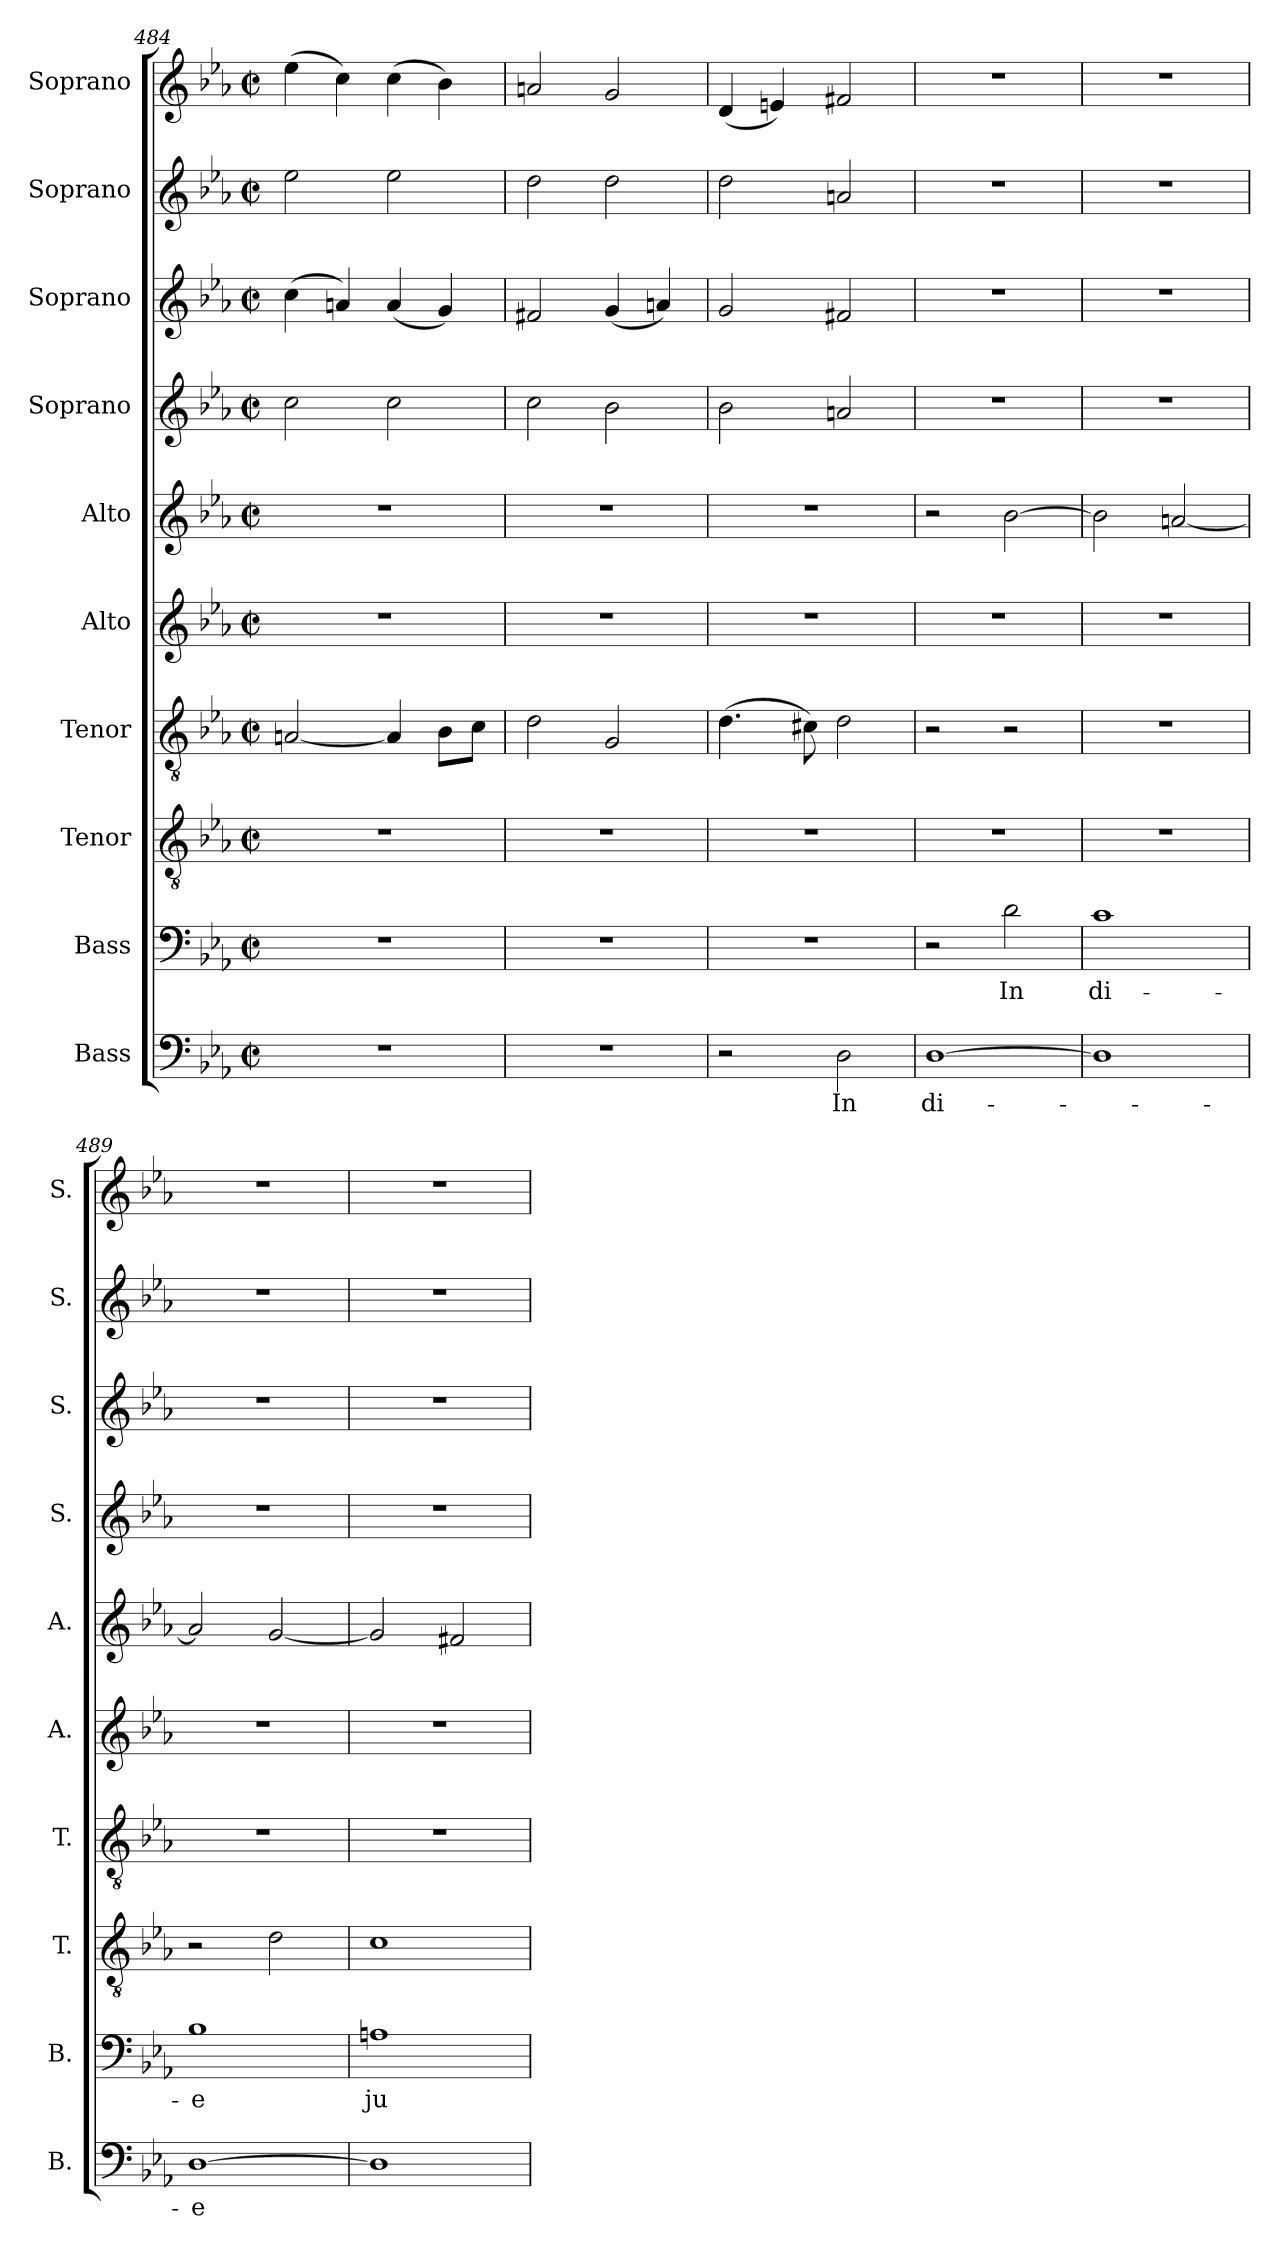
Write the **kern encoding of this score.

**kern	**text	**kern	**text	**kern	**kern	**kern	**kern	**kern	**kern	**kern	**kern
*part10	*part10	*part9	*part9	*part8	*part7	*part6	*part5	*part4	*part3	*part2	*part1
*staff10	*staff10	*staff9	*staff9	*staff8	*staff7	*staff6	*staff5	*staff4	*staff3	*staff2	*staff1
*I"Bass	*	*I"Bass	*	*I"Tenor	*I"Tenor	*I"Alto	*I"Alto	*I"Soprano	*I"Soprano	*I"Soprano	*I"Soprano
*I'B.	*	*I'B.	*	*I'T.	*I'T.	*I'A.	*I'A.	*I'S.	*I'S.	*I'S.	*I'S.
!!LO:PB:g=z
*clefF4	*	*clefF4	*	*clefGv2	*clefGv2	*clefG2	*clefG2	*clefG2	*clefG2	*clefG2	*clefG2
*k[b-e-a-]	*	*k[b-e-a-]	*	*k[b-e-a-]	*k[b-e-a-]	*k[b-e-a-]	*k[b-e-a-]	*k[b-e-a-]	*k[b-e-a-]	*k[b-e-a-]	*k[b-e-a-]
*M4/4	*	*M4/4	*	*M4/4	*M4/4	*M4/4	*M4/4	*M4/4	*M4/4	*M4/4	*M4/4
*met(c|)	*	*met(c|)	*	*met(c|)	*met(c|)	*met(c|)	*met(c|)	*met(c|)	*met(c|)	*met(c|)	*met(c|)
=484	=484	=484	=484	=484	=484	=484	=484	=484	=484	=484	=484
1r	.	1r	.	1r	[2An/	1r	1r	2cc\	(4cc\	2ee-\	(4ee-\
.	.	.	.	.	.	.	.	.	4an/)	.	4cc\)
.	.	.	.	.	4A/]	.	.	2cc\	(4a/	2ee-\	(4cc\
.	.	.	.	.	8B-\L	.	.	.	4g/)	.	4b-\)
.	.	.	.	.	8c\J	.	.	.	.	.	.
=485	=485	=485	=485	=485	=485	=485	=485	=485	=485	=485	=485
1r	.	1r	.	1r	2d\	1r	1r	2cc\	2f#X/	2dd\	2an/
.	.	.	.	.	2G/	.	.	2b-\	(4g/	2dd\	2g/
.	.	.	.	.	.	.	.	.	4an/)	.	.
=486	=486	=486	=486	=486	=486	=486	=486	=486	=486	=486	=486
2r	.	1r	.	1r	(4.d\	1r	1r	2b-\	2g/	2dd\	(4d/
.	.	.	.	.	.	.	.	.	.	.	4en/)
.	.	.	.	.	8c#X\)	.	.	.	.	.	.
2D\	In	.	.	.	2d\	.	.	2an/	2f#X/	2an/	2f#X/
=487	=487	=487	=487	=487	=487	=487	=487	=487	=487	=487	=487
[1D	di-	2r	.	1r	2r	1r	2r	1r	1r	1r	1r
.	.	2d\	In	.	2r	.	[2b-\	.	.	.	.
=488	=488	=488	=488	=488	=488	=488	=488	=488	=488	=488	=488
1D]	.	1c	di-	1r	1r	1r	2b-\]	1r	1r	1r	1r
.	.	.	.	.	.	.	[2an/	.	.	.	.
=489	=489	=489	=489	=489	=489	=489	=489	=489	=489	=489	=489
[1D	-e	1B-	-e	2r	1r	1r	2a/]	1r	1r	1r	1r
.	.	.	.	2d\	.	.	[2g/	.	.	.	.
=490	=490	=490	=490	=490	=490	=490	=490	=490	=490	=490	=490
1D]	.	1An	ju-	1c	1r	1r	2g/]	1r	1r	1r	1r
.	.	.	.	.	.	.	2f#X/	.	.	.	.
=	=	=	=	=	=	=	=	=	=	=	=
*-	*-	*-	*-	*-	*-	*-	*-	*-	*-	*-	*-
